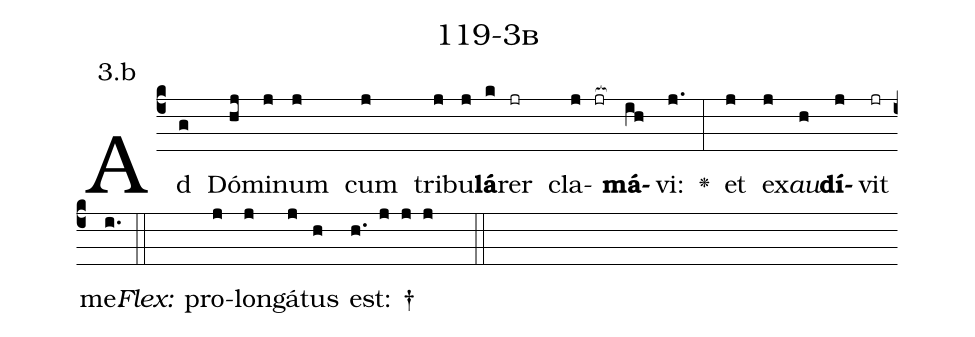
name: 119-3b;
annotation: 3.b;
%%
(c4)Ad(g) Dó(hj)mi(j)num(j) cum(j) tri(j)bu(j)<b>lá</b>(k)rer(jr) cla(j jr[ocb:1{])<b>má</b>(ih[ocb:0}])vi:(j.) <v>\greheightstar</v>(:) et(j) ex(j)<i>au</i>(h)<b>dí</b>(j)vit(jr) me.(i.) (::)
<i>Flex:</i>()  pro(j)lon(j)gá(j)tus(h) est: †(h. j j j  ::)

%E(j) u(j) o(j) u(h) a(j) e.(i.) (::)
